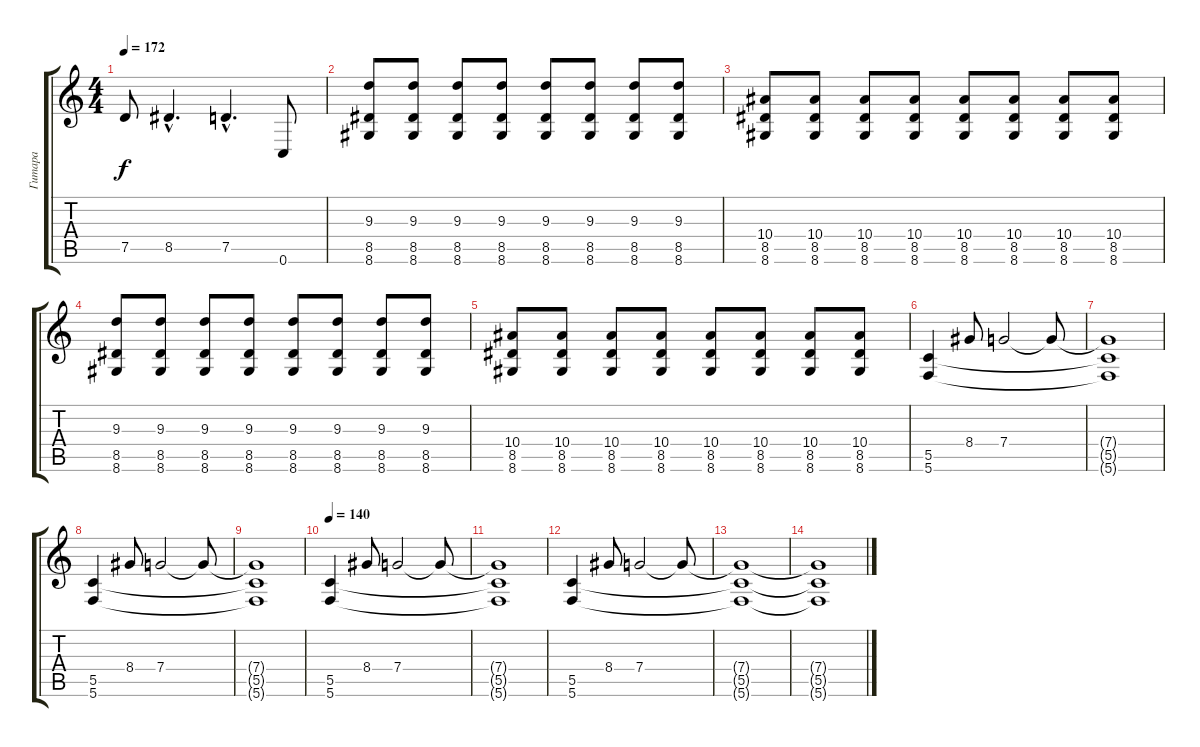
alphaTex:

\track ("Гитара" "Гитара") {instrument distortionguitar}
\staff {score tabs}
\tuning (D4 A3 F3 C3 G2 C2) {hide}
\ts (4 4)
\tempo 172
\clef g2
\ks c
7.5{t}.8{dy f} 8.5{hac}.4{d} 7.5{hac}.4{d} 0.6.8 |
(9.3 8.5 8.6).8 (9.3 8.5 8.6).8 (9.3 8.5 8.6).8 (9.3 8.5 8.6).8 (9.3 8.5 8.6).8 (9.3 8.5 8.6).8 (9.3 8.5 8.6).8 (9.3 8.5 8.6).8 |
(10.4 8.5 8.6).8 (10.4 8.5 8.6).8 (10.4 8.5 8.6).8 (10.4 8.5 8.6).8 (10.4 8.5 8.6).8 (10.4 8.5 8.6).8 (10.4 8.5 8.6).8 (10.4 8.5 8.6).8 |
(9.3 8.5 8.6).8 (9.3 8.5 8.6).8 (9.3 8.5 8.6).8 (9.3 8.5 8.6).8 (9.3 8.5 8.6).8 (9.3 8.5 8.6).8 (9.3 8.5 8.6).8 (9.3 8.5 8.6).8 |
(10.4 8.5 8.6).8 (10.4 8.5 8.6).8 (10.4 8.5 8.6).8 (10.4 8.5 8.6).8 (10.4 8.5 8.6).8 (10.4 8.5 8.6).8 (10.4 8.5 8.6).8 (10.4 8.5 8.6).8 |
(5.5 5.6).4 8.4.8 7.4.2 7.4{t}.8 |
(7.4{t} 5.5{t} 5.6{t}).1 |
(5.5 5.6).4 8.4.8 7.4.2 7.4{t}.8 |
(7.4{t} 5.5{t} 5.6{t}).1 |
\tempo 140
(5.5 5.6).4 8.4.8 7.4.2 7.4{t}.8 |
(7.4{t} 5.5{t} 5.6{t}).1 |
(5.5 5.6).4 8.4.8 7.4.2 7.4{t}.8 |
(7.4{t} 5.5{t} 5.6{t}).1 |
(7.4{t} 5.5{t} 5.6{t}).1
